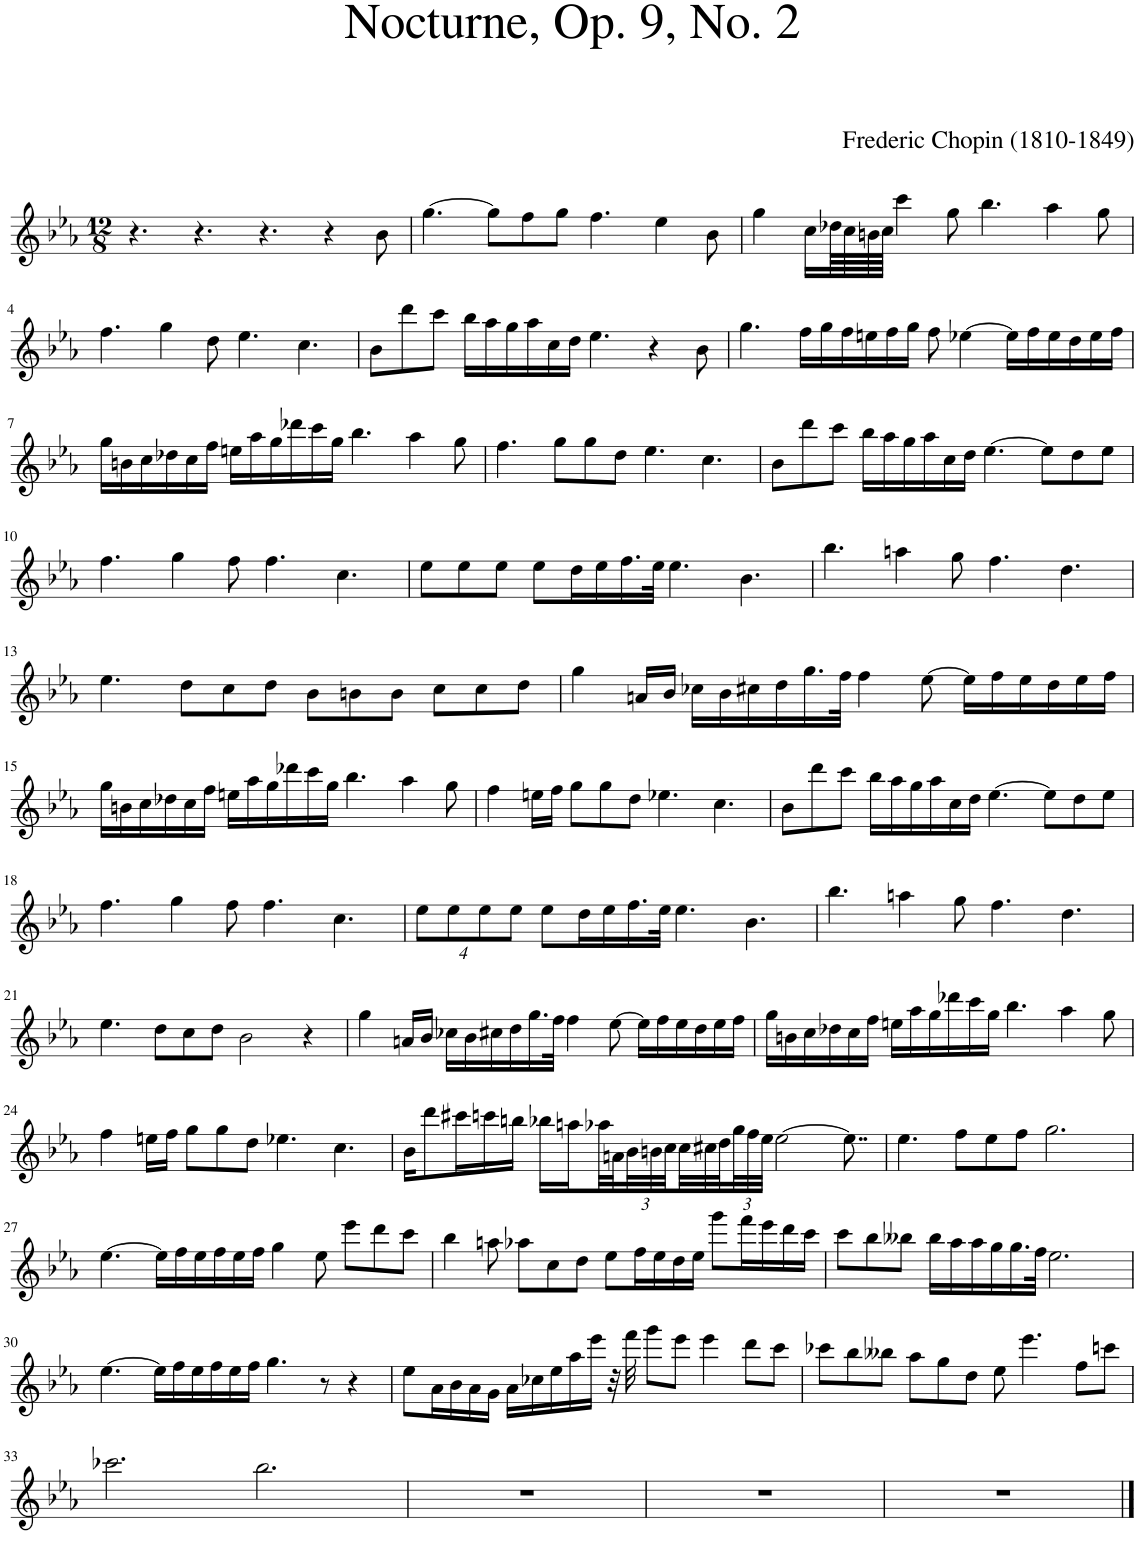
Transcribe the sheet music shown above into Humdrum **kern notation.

**kern
*part1
*staff1
*I"플루트
*clefG2
*k[b-e-a-]
*M12/8
=1
4.r
4.r
4.r
4r
8b-\
=2
[4.gg\
8gg\L]
8ff\
8gg\J
4.ff\
4ee-\
8b-\
=3
4gg\
16cc\LL
64dd-X\LL
64cc\
64bn\
64cc\JJJJ
4ccc\
8gg\
4.bb-\
4aa-\
8gg\
!!LO:LB:g=z
=4
4.ff\
4gg\
8dd\
4.ee-\
4.cc\
=5
8b-\L
8ddd\
8ccc\J
16bb-\LL
16aa-\
16gg\
16aa-\
16cc\
16dd\JJ
4.ee-\
4r
8b-\
=6
4.gg\
16ff\LL
16gg\
16ff\
16een\
16ff\
16gg\JJ
8ff\
[4ee-X\
16ee-\LL]
16ff\
16ee-\
16dd\
16ee-\
16ff\JJ
!!LO:LB:g=z
=7
16gg\LL
16bn\
16cc\
16dd-X\
16cc\
16ff\JJ
16een\LL
16aa-\
16gg\
16ddd-X\
16ccc\
16gg\JJ
4.bb-\
4aa-\
8gg\
=8
4.ff\
8gg\L
8gg\
8dd\J
4.ee-\
4.cc\
=9
8b-\L
8ddd\
8ccc\J
16bb-\LL
16aa-\
16gg\
16aa-\
16cc\
16dd\JJ
[4.ee-\
8ee-\L]
8dd\
8ee-\J
!!LO:LB:g=z
=10
4.ff\
4gg\
8ff\
4.ff\
4.cc\
=11
8ee-\L
8ee-\
8ee-\J
8ee-\L
16dd\L
16ee-\
16.ff\
32ee-\JJk
4.ee-\
4.b-\
=12
4.bb-\
4aan\
8gg\
4.ff\
4.dd\
!!LO:LB:g=z
=13
4.ee-\
8dd\L
8cc\
8dd\J
8b-\L
8bn\
8b\J
8cc\L
8cc\
8dd\J
=14
4gg\
16an/LL
16b-/JJ
16cc-X\LL
16b-\
16cc#X\
16dd\
16.gg\
32ff\JJk
4ff\
[8ee-\
16ee-\LL]
16ff\
16ee-\
16dd\
16ee-\
16ff\JJ
!!LO:LB:g=z
=15
16gg\LL
16bn\
16cc\
16dd-X\
16cc\
16ff\JJ
16een\LL
16aa-\
16gg\
16ddd-X\
16ccc\
16gg\JJ
4.bb-\
4aa-\
8gg\
=16
4ff\
16een\LL
16ff\JJ
8gg\L
8gg\
8dd\J
4.ee-X\
4.cc\
=17
8b-\L
8ddd\
8ccc\J
16bb-\LL
16aa-\
16gg\
16aa-\
16cc\
16dd\JJ
[4.ee-\
8ee-\L]
8dd\
8ee-\J
!!LO:LB:g=z
=18
4.ff\
4gg\
8ff\
4.ff\
4.cc\
=19
*Xbrackettup
32%3ee-\L
32%3ee-\
32%3ee-\
32%3ee-\J
8ee-\L
16dd\L
16ee-\
16.ff\
32ee-\JJk
4.ee-\
4.b-\
=20
4.bb-\
4aan\
8gg\
4.ff\
4.dd\
!!LO:LB:g=z
=21
4.ee-\
8dd\L
8cc\
8dd\J
2b-\
4r
=22
4gg\
16an/LL
16b-/JJ
16cc-X\LL
16b-\
16cc#X\
16dd\
16.gg\
32ff\JJk
4ff\
[8ee-\
16ee-\LL]
16ff\
16ee-\
16dd\
16ee-\
16ff\JJ
=23
16gg\LL
16bn\
16cc\
16dd-X\
16cc\
16ff\JJ
16een\LL
16aa-\
16gg\
16ddd-X\
16ccc\
16gg\JJ
4.bb-\
4aa-\
8gg\
!!LO:LB:g=z
=24
4ff\
16een\LL
16ff\JJ
8gg\L
8gg\
8dd\J
4.ee-X\
4.cc\
=25
16b-\KL
8ddd\
16ccc#X\L
16cccn\
16bbn\JJ
16bb-X\LL
16aan\
32aa-X\L
32an\
48b-\
48bn\
48cc\
32cc\
32cc#X\
32dd\
48gg\
48ff\
48ee-\JJJ
[2ee-\
8..ee-\]
=26
4.ee-\
8ff\L
8ee-\
8ff\J
2.gg\
!!LO:LB:g=z
=27
[4.ee-\
16ee-\LL]
16ff\
16ee-\
16ff\
16ee-\
16ff\JJ
4gg\
8ee-\
8eee-\L
8ddd\
8ccc\J
=28
4bb-\
8aan\
8aa-X\L
8cc\
8dd\J
8ee-\L
16ff\L
16ee-\
16dd\
16ee-\JJ
8ggg\L
16fff\L
16eee-\
16ddd\
16ccc\JJ
=29
8ccc\L
8bb-\
8bb--X\J
16bb--\LL
16aa-\
16aa-\
16gg\
16.gg\
32ff\JJk
2.ee-\
!!LO:LB:g=z
=30
[4.ee-\
16ee-\LL]
16ff\
16ee-\
16ff\
16ee-\
16ff\JJ
4.gg\
8r
4r
=31
8ee-\L
16a-\L
16b-\
16a-\
16g\JJ
16a-\LL
16cc-X\
16ee-\
16aa-\
16eee-\JJ
32r
32fff\
8ggg\L
8eee-\J
4eee-\
8ddd\L
8ccc\J
=32
8ccc-X\L
8bb-\
8bb--X\J
8aa-\L
8gg\
8dd\J
8ee-\
4.eee-\
8ff\L
8cccn\J
!!LO:LB:g=z
=33
2.ccc-X\
2.bb-\
=34
1.r
=35
1.r
=36
1.r
==
*-
